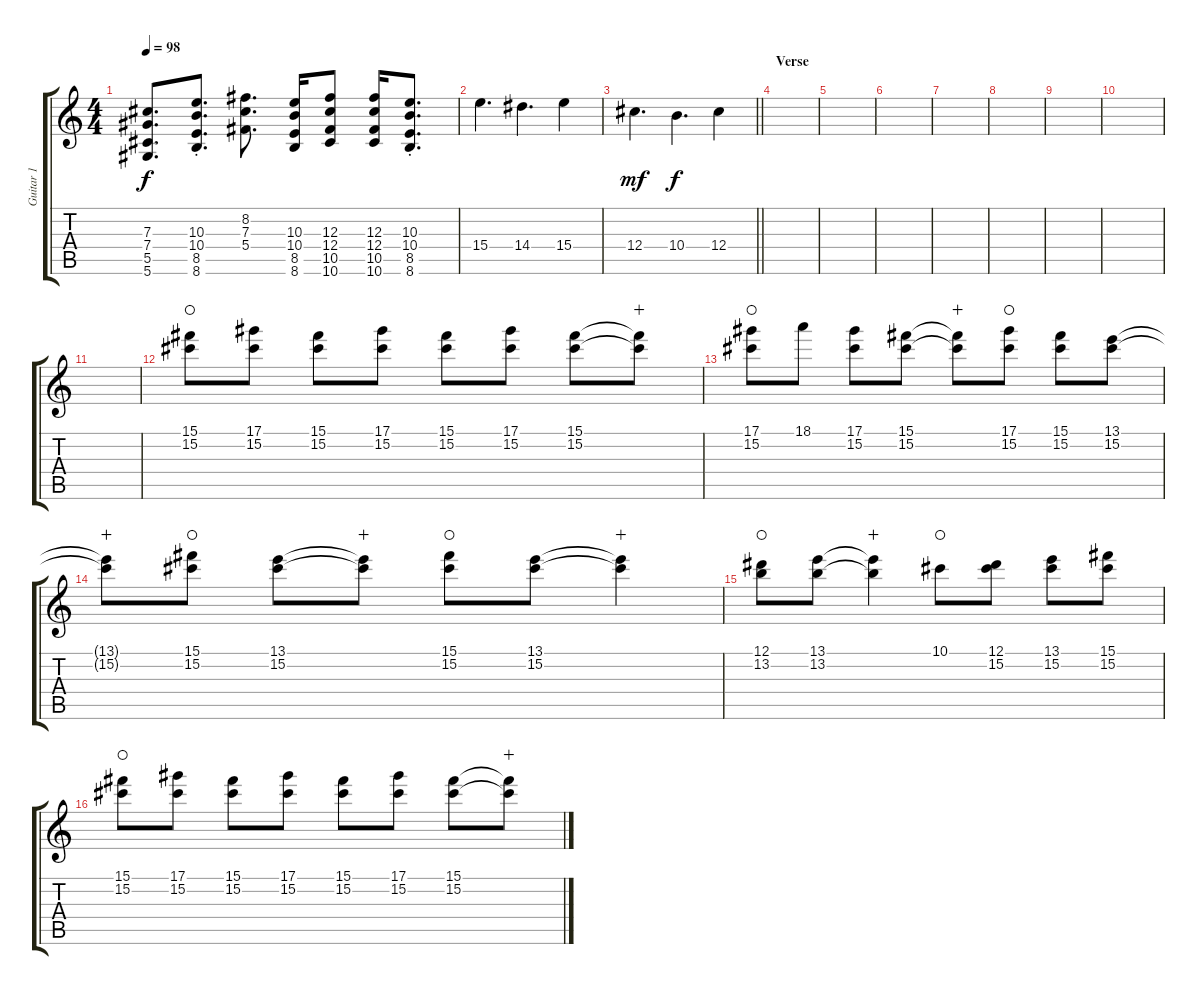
\track ("Guitar 1" "Guitar 1") {instrument distortionguitar}
\staff {score tabs}
\tuning (Eb4 Bb3 Gb3 Db3 Ab2 Eb2) {hide}
\ts (4 4)
\tempo 98
\clef g2
\ks c
(7.3 7.4 5.5 5.6).8{d dy f} (10.3{st} 10.4{st} 8.5{st} 8.6{st}).8{d} (8.2 7.3 5.4).8{d} (10.3 10.4 8.5 8.6).16 (12.3 12.4 10.5 10.6).8 (12.3 12.4 10.5 10.6).16 (10.3{st} 10.4{st} 8.5{st} 8.6{st}).8{d} |
15.4.4{d} 14.4.4{d} 15.4.4 |
\barLineRight lightlight
12.4.4{d dy mf} 10.4.4{d dy f} 12.4.4 |
\section ("" "Verse")
|
|
|
|
|
|
|
|
(15.1 15.2).8{waho} (17.1 15.2).8 (15.1 15.2).8 (17.1 15.2).8 (15.1 15.2).8 (17.1 15.2).8 (15.1 15.2).8 (15.1{t} 15.2{t}).8{wahc} |
(17.1 15.2).8{waho} 18.1.8 (17.1 15.2).8 (15.1 15.2).8 (15.1{t} 15.2{t}).8{wahc} (17.1 15.2).8{waho} (15.1 15.2).8 (13.1 15.2).8 |
(13.1{t} 15.2{t}).8{wahc} (15.1 15.2).8{waho} (13.1 15.2).8 (13.1{t} 15.2{t}).8{wahc} (15.1 15.2).8{waho} (13.1 15.2).8 (13.1{t} 15.2{t}).4{wahc} |
(12.1 13.2).8{waho} (13.1 13.2).8 (13.1{t} 13.2{t}).4{wahc} 10.1.8{waho} (12.1 15.2).8 (13.1 15.2).8 (15.1 15.2).8 |
(15.1 15.2).8{waho} (17.1 15.2).8 (15.1 15.2).8 (17.1 15.2).8 (15.1 15.2).8 (17.1 15.2).8 (15.1 15.2).8 (15.1{t} 15.2{t}).8{wahc}
